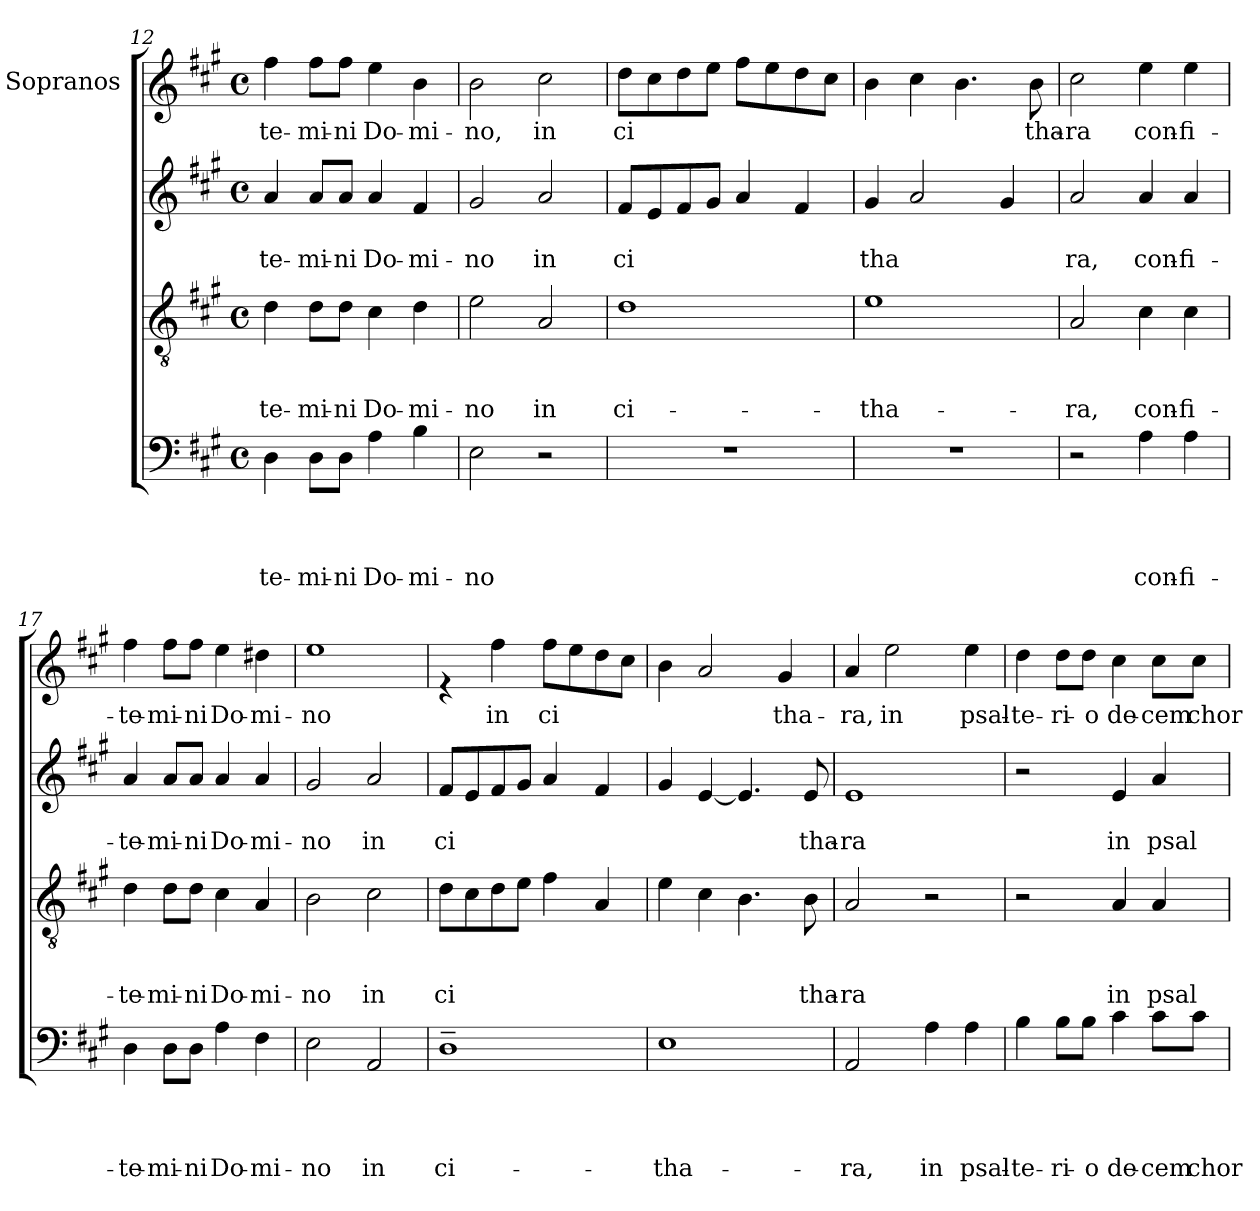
**kern	**text	**text	**text	**text	**kern	**text	**text	**text	**kern	**text	**text	**kern	**text
*part4	*part4	*part4	*part4	*part4	*part3	*part3	*part3	*part3	*part2	*part2	*part2	*part1	*part1
*staff4	*staff4	*staff4	*staff4	*staff4	*staff3	*staff3	*staff3	*staff3	*staff2	*staff2	*staff2	*staff1	*staff1
*	*	*	*	*	*	*	*	*	*	*	*	*I"Sopranos	*
*clefF4	*	*	*	*	*clefGv2	*	*	*	*clefG2	*	*	*clefG2	*
*k[f#c#g#]	*	*	*	*	*k[f#c#g#]	*	*	*	*k[f#c#g#]	*	*	*k[f#c#g#]	*
*A:	*	*	*	*	*A:	*	*	*	*A:	*	*	*A:	*
*M4/4	*	*	*	*	*M4/4	*	*	*	*M4/4	*	*	*M4/4	*
*met(c)	*	*	*	*	*met(c)	*	*	*	*met(c)	*	*	*met(c)	*
=12	=12	=12	=12	=12	=12	=12	=12	=12	=12	=12	=12	=12	=12
!	!	!	!	!LO:LY:b	!	!	!	!LO:LY:b	!	!	!LO:LY:b	!	!LO:LY:b
4D\	.	.	.	-te-	4d\	.	.	-te-	4a/	.	-te-	4ff#\	-te-
!	!	!	!	!LO:LY:b	!	!	!	!LO:LY:b	!	!	!LO:LY:b	!	!LO:LY:b
8D\L	.	.	.	-mi-	8d\L	.	.	-mi-	8a/L	.	-mi-	8ff#\L	-mi-
!	!	!	!	!LO:LY:b	!	!	!	!LO:LY:b	!	!	!LO:LY:b	!	!LO:LY:b
8D\J	.	.	.	-ni	8d\J	.	.	-ni	8a/J	.	-ni	8ff#\J	-ni
!	!	!	!	!LO:LY:b	!	!	!	!LO:LY:b	!	!	!LO:LY:b	!	!LO:LY:b
4A\	.	.	.	Do-	4c#\	.	.	Do-	4a/	.	Do-	4ee\	Do-
!	!	!	!	!LO:LY:b	!	!	!	!LO:LY:b	!	!	!LO:LY:b	!	!LO:LY:b
4B\	.	.	.	-mi-	4d\	.	.	-mi-	4f#/	.	-mi-	4b\	-mi-
=13	=13	=13	=13	=13	=13	=13	=13	=13	=13	=13	=13	=13	=13
!	!	!	!	!LO:LY:b	!	!	!	!LO:LY:b	!	!	!LO:LY:b	!	!LO:LY:b
2E\	.	.	.	-no	2e\	.	.	-no	2g#/	.	-no	2b\	-no,
!	!	!	!	!	!	!	!	!LO:LY:b	!	!	!LO:LY:b	!	!LO:LY:b
2r	.	.	.	.	2A/	.	.	in	2a/	.	in	2cc#\	in
!!LO:LB:g=z
=14	=14	=14	=14	=14	=14	=14	=14	=14	=14	=14	=14	=14	=14
!	!	!	!	!	!	!	!	!LO:LY:b	!	!	!LO:LY:b	!	!LO:LY:b
1r	.	.	.	.	1d	.	.	ci-	8f#/L	.	ci	8dd\L	ci
.	.	.	.	.	.	.	.	.	8e/	.	.	8cc#\	.
.	.	.	.	.	.	.	.	.	8f#/	.	.	8dd\	.
.	.	.	.	.	.	.	.	.	8g#/J	.	.	8ee\J	.
.	.	.	.	.	.	.	.	.	4a/	.	.	8ff#\L	.
.	.	.	.	.	.	.	.	.	.	.	.	8ee\	.
.	.	.	.	.	.	.	.	.	4f#/	.	.	8dd\	.
.	.	.	.	.	.	.	.	.	.	.	.	8cc#\J	.
=15	=15	=15	=15	=15	=15	=15	=15	=15	=15	=15	=15	=15	=15
!	!	!	!	!	!	!	!	!LO:LY:b	!	!	!LO:LY:b	!	!
1r	.	.	.	.	1e	.	.	-tha-	4g#/	.	tha	4b\	.
.	.	.	.	.	.	.	.	.	2a/	.	.	4cc#\	.
.	.	.	.	.	.	.	.	.	.	.	.	4.b\	.
.	.	.	.	.	.	.	.	.	4g#/	.	.	.	.
!	!	!	!	!	!	!	!	!	!	!	!	!	!LO:LY:b
.	.	.	.	.	.	.	.	.	.	.	.	8b\	tha-
=16	=16	=16	=16	=16	=16	=16	=16	=16	=16	=16	=16	=16	=16
!	!	!	!	!	!	!	!	!LO:LY:b	!	!	!LO:LY:b	!	!LO:LY:b
2r	.	.	.	.	2A/	.	.	-ra,	2a/	.	ra,	2cc#\	-ra
!	!	!	!	!LO:LY:b	!	!	!	!LO:LY:b	!	!	!LO:LY:b	!	!LO:LY:b
4A\	.	.	.	con-	4c#\	.	.	con-	4a/	.	con-	4ee\	con-
!	!	!	!	!LO:LY:b	!	!	!	!LO:LY:b	!	!	!LO:LY:b	!	!LO:LY:b
4A\	.	.	.	-fi-	4c#\	.	.	-fi-	4a/	.	-fi-	4ee\	-fi-
=17	=17	=17	=17	=17	=17	=17	=17	=17	=17	=17	=17	=17	=17
!	!	!	!	!LO:LY:b	!	!	!	!LO:LY:b	!	!	!LO:LY:b	!	!LO:LY:b
4D\	.	.	.	-te-	4d\	.	.	-te-	4a/	.	-te-	4ff#\	-te-
!	!	!	!	!LO:LY:b	!	!	!	!LO:LY:b	!	!	!LO:LY:b	!	!LO:LY:b
8D\L	.	.	.	-mi-	8d\L	.	.	-mi-	8a/L	.	-mi-	8ff#\L	-mi-
!	!	!	!	!LO:LY:b	!	!	!	!LO:LY:b	!	!	!LO:LY:b	!	!LO:LY:b
8D\J	.	.	.	-ni	8d\J	.	.	-ni	8a/J	.	-ni	8ff#\J	-ni
!	!	!	!	!LO:LY:b	!	!	!	!LO:LY:b	!	!	!LO:LY:b	!	!LO:LY:b
4A\	.	.	.	Do-	4c#\	.	.	Do-	4a/	.	Do-	4ee\	Do-
!	!	!	!	!LO:LY:b	!	!	!	!LO:LY:b	!	!	!LO:LY:b	!	!LO:LY:b
4F#\	.	.	.	-mi-	4A/	.	.	-mi-	4a/	.	-mi-	4dd#X\	-mi-
!!LO:PB:g=z
=18	=18	=18	=18	=18	=18	=18	=18	=18	=18	=18	=18	=18	=18
!	!	!	!	!LO:LY:b	!	!	!	!LO:LY:b	!	!	!LO:LY:b	!	!LO:LY:b
2E\	.	.	.	-no	2B\	.	.	-no	2g#/	.	-no	1ee	-no
!	!	!	!	!LO:LY:b	!	!	!	!LO:LY:b	!	!	!LO:LY:b	!	!
2AA/	.	.	.	in	2c#\	.	.	in	2a/	.	in	.	.
=19	=19	=19	=19	=19	=19	=19	=19	=19	=19	=19	=19	=19	=19
!	!	!	!	!LO:LY:b	!	!	!	!LO:LY:b	!	!	!LO:LY:b	!	!
1D~>	.	.	.	ci-	8d\L	.	.	ci	8f#/L	.	ci	4re	.
.	.	.	.	.	8c#\	.	.	.	8e/	.	.	.	.
!	!	!	!	!	!	!	!	!	!	!	!	!	!LO:LY:b
.	.	.	.	.	8d\	.	.	.	8f#/	.	.	4ff#\	in
.	.	.	.	.	8e\J	.	.	.	8g#/J	.	.	.	.
!	!	!	!	!	!	!	!	!	!	!	!	!	!LO:LY:b
.	.	.	.	.	4f#\	.	.	.	4a/	.	.	8ff#\L	ci
.	.	.	.	.	.	.	.	.	.	.	.	8ee\	.
.	.	.	.	.	4A/	.	.	.	4f#/	.	.	8dd\	.
.	.	.	.	.	.	.	.	.	.	.	.	8cc#\J	.
=20	=20	=20	=20	=20	=20	=20	=20	=20	=20	=20	=20	=20	=20
!	!	!	!	!LO:LY:b	!	!	!	!	!	!	!	!	!
1E	.	.	.	-tha-	4e\	.	.	.	4g#/	.	.	4b\	.
.	.	.	.	.	4c#\	.	.	.	[<4e/	.	.	2a/	.
.	.	.	.	.	4.B\	.	.	.	4.e/]	.	.	.	.
!	!	!	!	!	!	!	!	!	!	!	!	!	!LO:LY:b
.	.	.	.	.	.	.	.	.	.	.	.	4g#/	tha-
!	!	!	!	!	!	!	!	!LO:LY:b	!	!	!LO:LY:b	!	!
.	.	.	.	.	8B\	.	.	tha-	8e/	.	tha-	.	.
=21	=21	=21	=21	=21	=21	=21	=21	=21	=21	=21	=21	=21	=21
!	!	!	!	!LO:LY:b	!	!	!	!LO:LY:b	!	!	!LO:LY:b	!	!LO:LY:b
2AA/	.	.	.	-ra,	2A/	.	.	-ra	1e	.	-ra	4a/	-ra,
!	!	!	!	!	!	!	!	!	!	!	!	!	!LO:LY:b
.	.	.	.	.	.	.	.	.	.	.	.	2ee\	in
!	!	!	!	!LO:LY:b	!	!	!	!	!	!	!	!	!
4A\	.	.	.	in	2r	.	.	.	.	.	.	.	.
!	!	!	!	!LO:LY:b	!	!	!	!	!	!	!	!	!LO:LY:b
4A\	.	.	.	psal-	.	.	.	.	.	.	.	4ee\	psal-
!!LO:LB:g=z
=22	=22	=22	=22	=22	=22	=22	=22	=22	=22	=22	=22	=22	=22
!	!	!	!	!LO:LY:b	!	!	!	!	!	!	!	!	!LO:LY:b
4B\	.	.	.	-te-	2r	.	.	.	2r	.	.	4dd\	-te-
!	!	!	!	!LO:LY:b	!	!	!	!	!	!	!	!	!LO:LY:b
8B\L	.	.	.	-ri-	.	.	.	.	.	.	.	8dd\L	-ri-
!	!	!	!	!LO:LY:b	!	!	!	!	!	!	!	!	!LO:LY:b
8B\J	.	.	.	-o	.	.	.	.	.	.	.	8dd\J	-o
!	!	!	!	!LO:LY:b	!	!	!	!LO:LY:b	!	!	!LO:LY:b	!	!LO:LY:b
4c#\	.	.	.	de-	4A/	.	.	in	4e/	.	in	4cc#\	de-
!	!	!	!	!LO:LY:b	!	!	!	!LO:LY:b	!	!	!LO:LY:b	!	!LO:LY:b
8c#\L	.	.	.	-cem	4A/	.	.	psal	4a/	.	psal-	8cc#\L	-cem
!	!	!	!	!LO:LY:b	!	!	!	!	!	!	!	!	!LO:LY:b
8c#\J	.	.	.	chor-	.	.	.	.	.	.	.	8cc#\J	chor-
=	=	=	=	=	=	=	=	=	=	=	=	=	=
*-	*-	*-	*-	*-	*-	*-	*-	*-	*-	*-	*-	*-	*-
